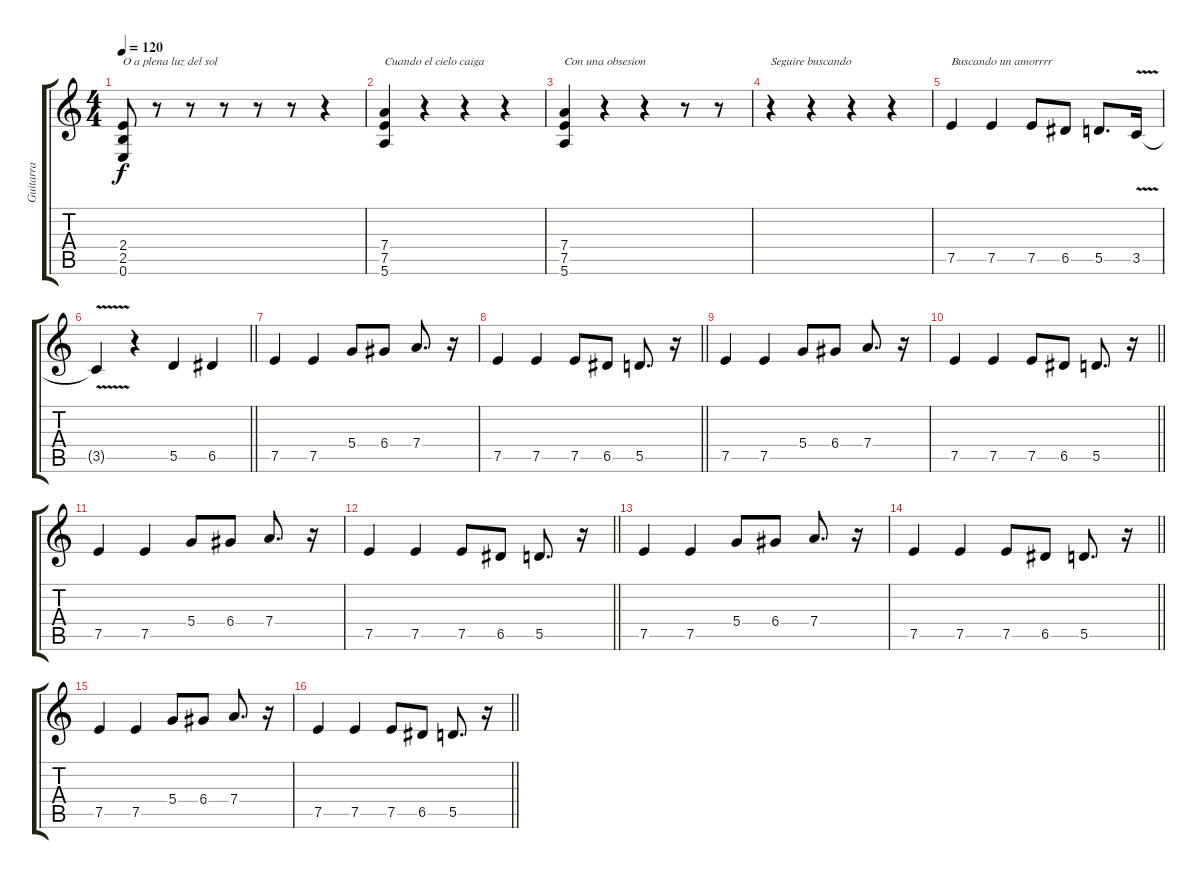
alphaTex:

\track ("Guitarra" "Guitarra") {instrument electricguitarjazz}
\staff {score tabs}
\tuning (E4 B3 G3 D3 A2 E2) {hide}
\ts (4 4)
\tempo 120
\clef g2
\ks c
(2.4 2.5 0.6).8{txt "O a plena luz del sol" dy f} r.8 r.8 r.8 r.8 r.8 r.4 |
(7.4 7.5 5.6).4{txt "Cuando el cielo caiga"} r.4 r.4 r.4 |
(7.4 7.5 5.6).4{txt "Con una obsesion"} r.4 r.4 r.8 r.8 |
r.4{txt "Seguire buscando"} r.4 r.4 r.4 |
7.5.4{txt "Buscando un amorrrr" instrument electricguitarjazz} 7.5.4 7.5.8 6.5.8 5.5.8{d} 3.5{v}.16 |
\barLineRight lightlight
3.5{t}.4 r.4 5.5.4 6.5.4 |
7.5.4 7.5.4 5.4.8 6.4.8 7.4.8{d} r.16 |
\barLineRight lightlight
7.5.4 7.5.4 7.5.8 6.5.8 5.5.8{d} r.16 |
7.5.4 7.5.4 5.4.8 6.4.8 7.4.8{d} r.16 |
\barLineRight lightlight
7.5.4 7.5.4 7.5.8 6.5.8 5.5.8{d} r.16 |
7.5.4 7.5.4 5.4.8 6.4.8 7.4.8{d} r.16 |
\barLineRight lightlight
7.5.4 7.5.4 7.5.8 6.5.8 5.5.8{d} r.16 |
7.5.4 7.5.4 5.4.8 6.4.8 7.4.8{d} r.16 |
\barLineRight lightlight
7.5.4 7.5.4 7.5.8 6.5.8 5.5.8{d} r.16 |
7.5.4 7.5.4 5.4.8 6.4.8 7.4.8{d} r.16 |
\barLineRight lightlight
7.5.4 7.5.4 7.5.8 6.5.8 5.5.8{d} r.16
